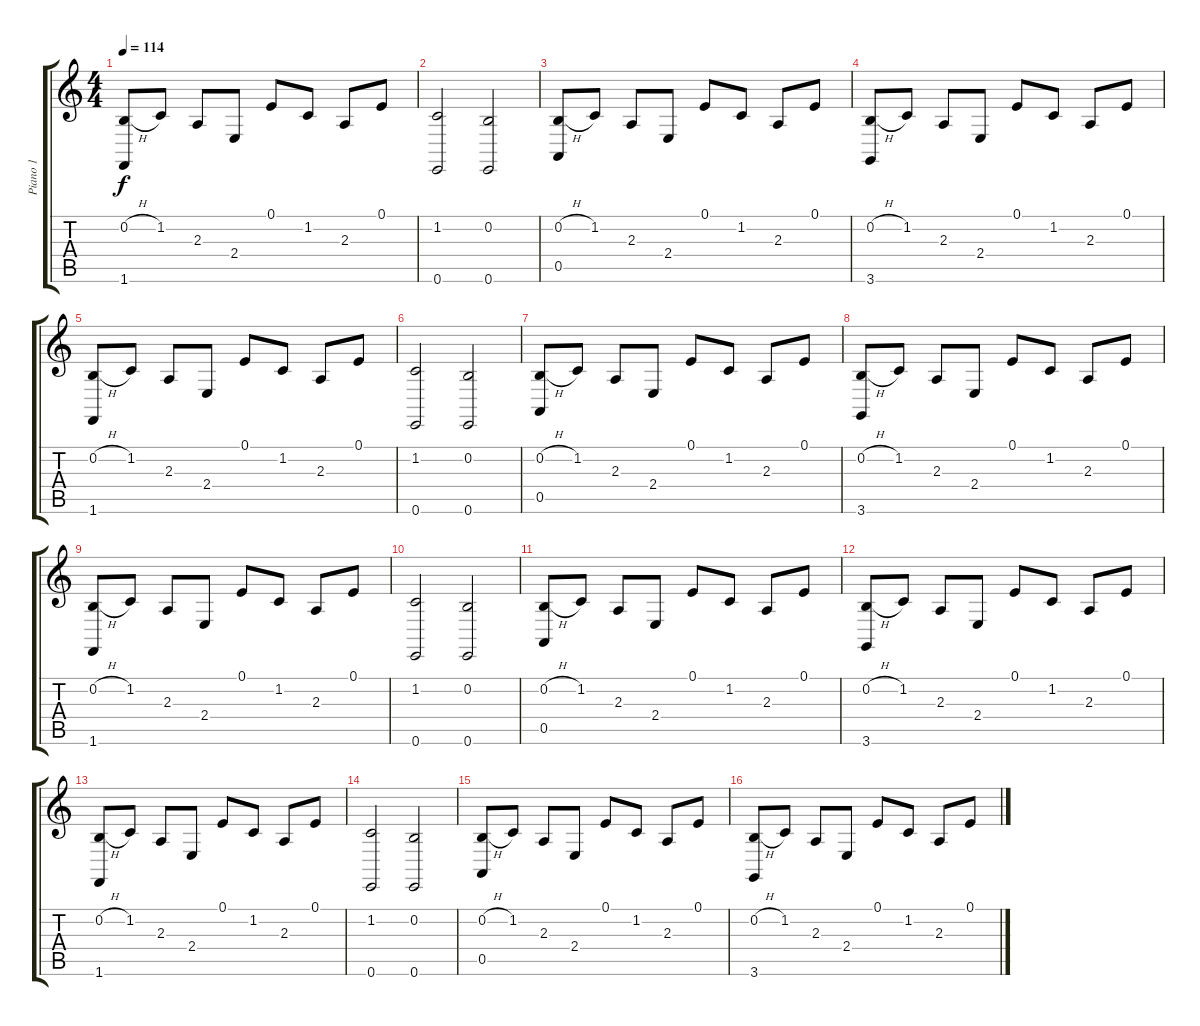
\track ("Piano 1" "Piano 1") {instrument acousticgrandpiano}
\staff {score tabs}
\tuning (E4 B3 G3 D3 A2 E2) {hide}
\ts (4 4)
\tempo 114
\clef g2
\ks c
(0.2{h} 1.6).8{dy f} 1.2.8 2.3.8 2.4.8 0.1.8 1.2.8 2.3.8 0.1.8 |
(1.2 0.6).2 (0.2 0.6).2 |
(0.2{h} 0.5).8 1.2.8 2.3.8 2.4.8 0.1.8 1.2.8 2.3.8 0.1.8 |
(0.2{h} 3.6).8 1.2.8 2.3.8 2.4.8 0.1.8 1.2.8 2.3.8 0.1.8 |
(0.2{h} 1.6).8 1.2.8 2.3.8 2.4.8 0.1.8 1.2.8 2.3.8 0.1.8 |
(1.2 0.6).2 (0.2 0.6).2 |
(0.2{h} 0.5).8 1.2.8 2.3.8 2.4.8 0.1.8 1.2.8 2.3.8 0.1.8 |
(0.2{h} 3.6).8 1.2.8 2.3.8 2.4.8 0.1.8 1.2.8 2.3.8 0.1.8 |
(0.2{h} 1.6).8 1.2.8 2.3.8 2.4.8 0.1.8 1.2.8 2.3.8 0.1.8 |
(1.2 0.6).2 (0.2 0.6).2 |
(0.2{h} 0.5).8 1.2.8 2.3.8 2.4.8 0.1.8 1.2.8 2.3.8 0.1.8 |
(0.2{h} 3.6).8 1.2.8 2.3.8 2.4.8 0.1.8 1.2.8 2.3.8 0.1.8 |
(0.2{h} 1.6).8 1.2.8 2.3.8 2.4.8 0.1.8 1.2.8 2.3.8 0.1.8 |
(1.2 0.6).2 (0.2 0.6).2 |
(0.2{h} 0.5).8 1.2.8 2.3.8 2.4.8 0.1.8 1.2.8 2.3.8 0.1.8 |
(0.2{h} 3.6).8 1.2.8 2.3.8 2.4.8 0.1.8 1.2.8 2.3.8 0.1.8
